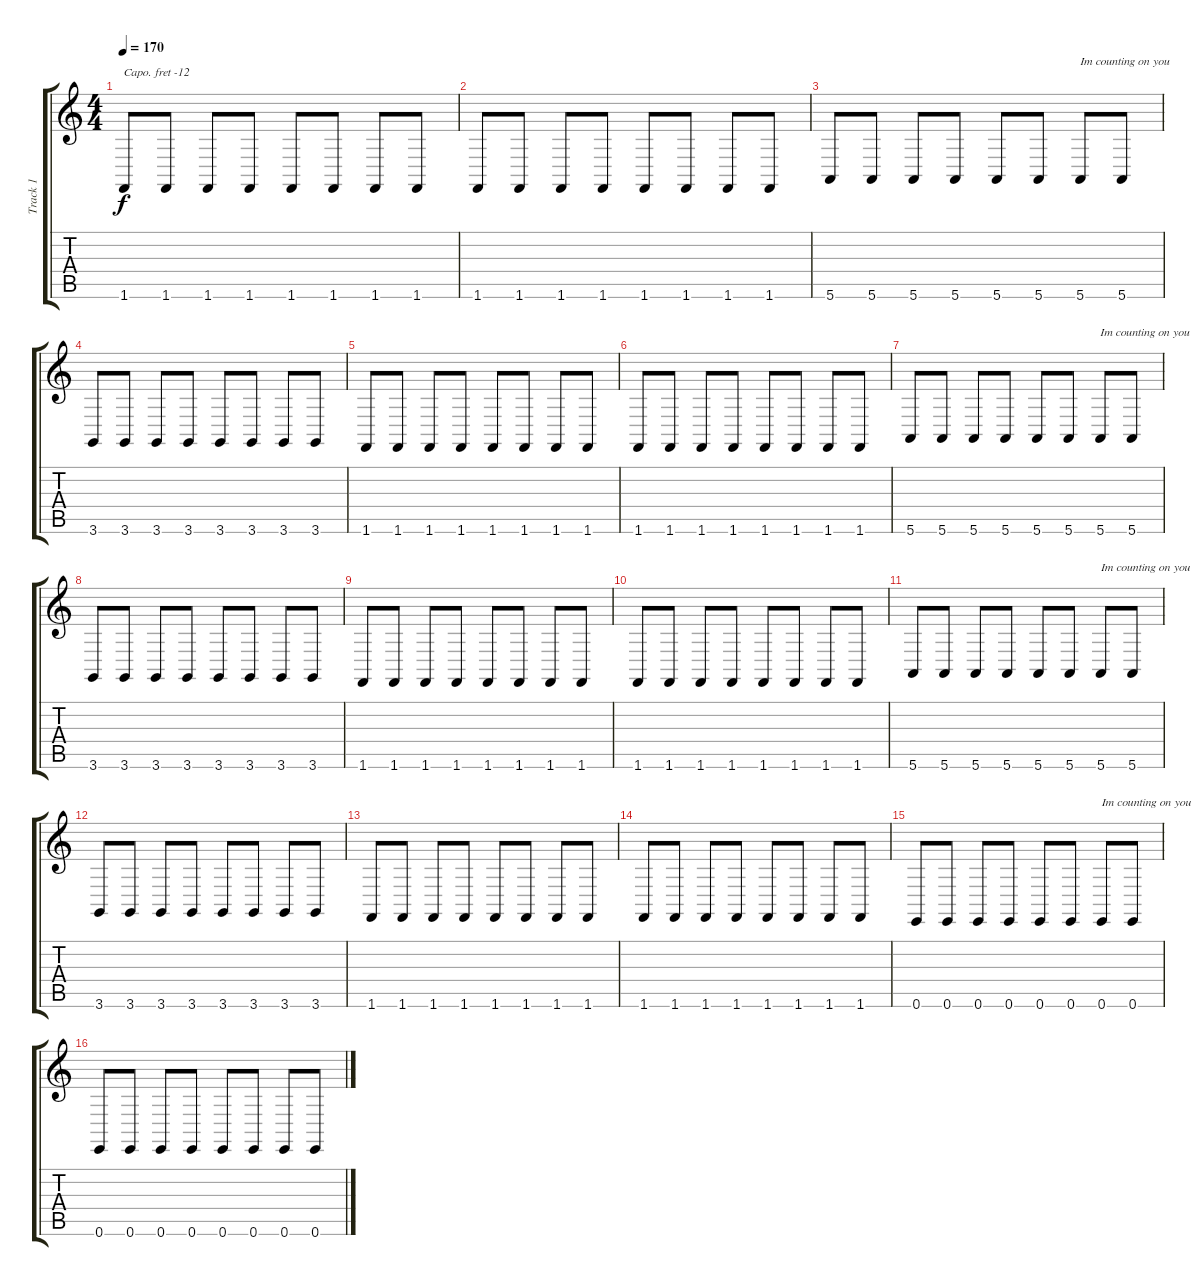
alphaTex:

\track ("Track 1" "Track 1") {instrument electricbassfinger}
\staff {score tabs}
\capo -12
\tuning (E4 B3 G3 D3 A2 E2) {hide}
\ts (4 4)
\tempo 170
\clef g2
\ks c
1.6.8{dy f} 1.6.8 1.6.8 1.6.8 1.6.8 1.6.8 1.6.8 1.6.8 |
1.6.8 1.6.8 1.6.8 1.6.8 1.6.8 1.6.8 1.6.8 1.6.8 |
5.6.8 5.6.8 5.6.8 5.6.8 5.6.8 5.6.8 5.6.8{txt "Im counting on you"} 5.6.8 |
3.6.8 3.6.8 3.6.8 3.6.8 3.6.8 3.6.8 3.6.8 3.6.8 |
1.6.8 1.6.8 1.6.8 1.6.8 1.6.8 1.6.8 1.6.8 1.6.8 |
1.6.8 1.6.8 1.6.8 1.6.8 1.6.8 1.6.8 1.6.8 1.6.8 |
5.6.8 5.6.8 5.6.8 5.6.8 5.6.8 5.6.8 5.6.8{txt "Im counting on you"} 5.6.8 |
3.6.8 3.6.8 3.6.8 3.6.8 3.6.8 3.6.8 3.6.8 3.6.8 |
1.6.8 1.6.8 1.6.8 1.6.8 1.6.8 1.6.8 1.6.8 1.6.8 |
1.6.8 1.6.8 1.6.8 1.6.8 1.6.8 1.6.8 1.6.8 1.6.8 |
5.6.8 5.6.8 5.6.8 5.6.8 5.6.8 5.6.8 5.6.8{txt "Im counting on you"} 5.6.8 |
3.6.8 3.6.8 3.6.8 3.6.8 3.6.8 3.6.8 3.6.8 3.6.8 |
1.6.8 1.6.8 1.6.8 1.6.8 1.6.8 1.6.8 1.6.8 1.6.8 |
1.6.8 1.6.8 1.6.8 1.6.8 1.6.8 1.6.8 1.6.8 1.6.8 |
0.6.8 0.6.8 0.6.8 0.6.8 0.6.8 0.6.8 0.6.8{txt "Im counting on you"} 0.6.8 |
0.6.8 0.6.8 0.6.8 0.6.8 0.6.8 0.6.8 0.6.8 0.6.8
